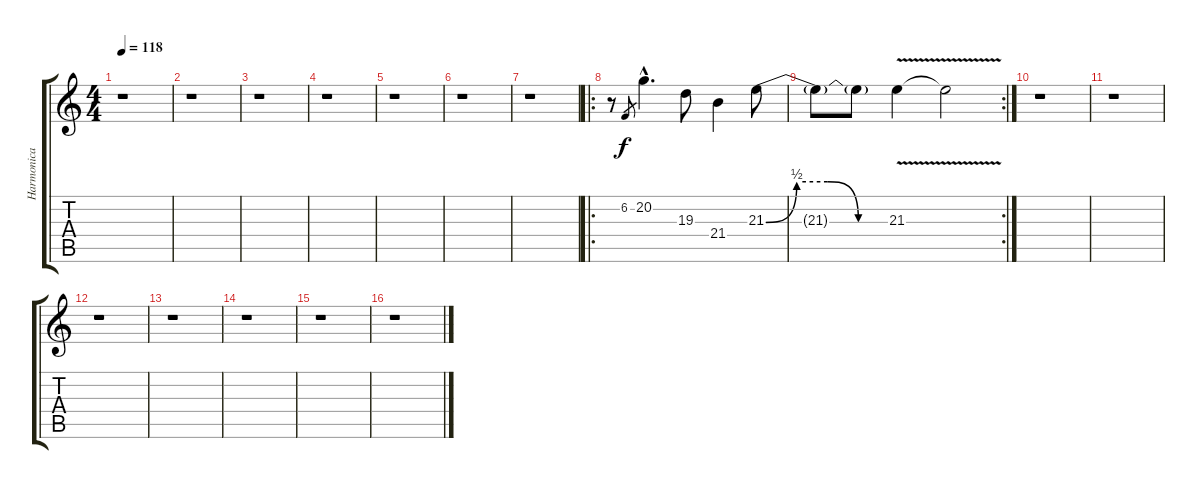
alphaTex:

\track ("Harmonica" "Harmonica") {instrument harmonica}
\staff {score tabs}
\tuning (E4 B3 G3 D3 A2 E2) {hide}
\ts (4 4)
\tempo 118
\clef g2
\ks c
r.1{dy f} |
r.1 |
r.1 |
r.1 |
r.1 |
r.1 |
r.1 |
\ro
r.8 6.2.8{gr} 20.2{hac}.4{d} 19.3.8 21.4.4 21.3{be (custom 0 0 15 2 30 2 45 0 60 0)}.8 |
\rc 2
21.3{t}.8 21.3{t}.8 21.3{v}.4 21.3{t}.2 |
r.1 |
r.1 |
r.1 |
r.1 |
r.1 |
r.1 |
r.1
